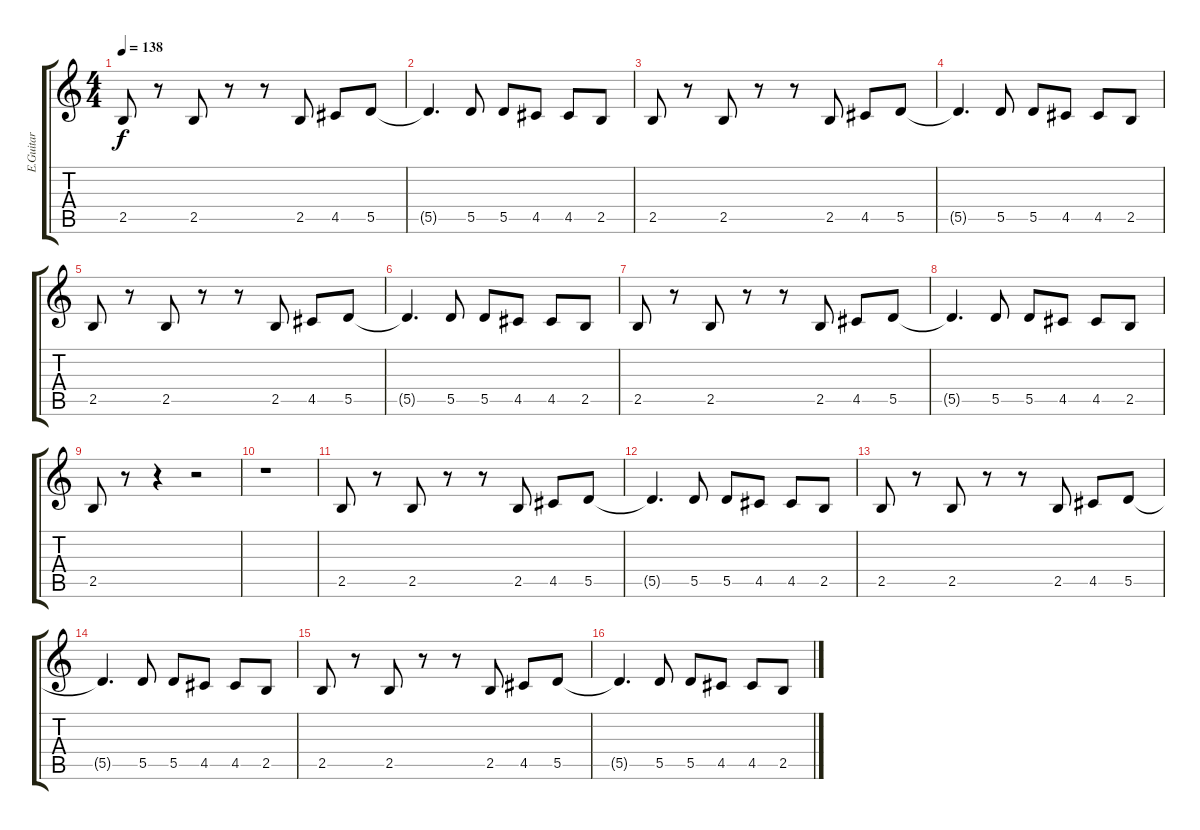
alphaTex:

\track ("E.Guitar" "E.Guitar") {instrument overdrivenguitar}
\staff {score tabs}
\tuning (E4 B3 G3 D3 A2 E2) {hide}
\ts (4 4)
\tempo 138
\clef g2
\ks c
2.5.8{dy f} r.8 2.5.8 r.8 r.8 2.5.8 4.5.8 5.5.8 |
5.5{t}.4{d} 5.5.8 5.5.8 4.5.8 4.5.8 2.5.8 |
2.5.8 r.8 2.5.8 r.8 r.8 2.5.8 4.5.8 5.5.8 |
5.5{t}.4{d} 5.5.8 5.5.8 4.5.8 4.5.8 2.5.8 |
2.5.8 r.8 2.5.8 r.8 r.8 2.5.8 4.5.8 5.5.8 |
5.5{t}.4{d} 5.5.8 5.5.8 4.5.8 4.5.8 2.5.8 |
2.5.8 r.8 2.5.8 r.8 r.8 2.5.8 4.5.8 5.5.8 |
5.5{t}.4{d} 5.5.8 5.5.8 4.5.8 4.5.8 2.5.8 |
2.5.8 r.8 r.4 r.2 |
r.1 |
2.5.8 r.8 2.5.8 r.8 r.8 2.5.8 4.5.8 5.5.8 |
5.5{t}.4{d} 5.5.8 5.5.8 4.5.8 4.5.8 2.5.8 |
2.5.8 r.8 2.5.8 r.8 r.8 2.5.8 4.5.8 5.5.8 |
5.5{t}.4{d} 5.5.8 5.5.8 4.5.8 4.5.8 2.5.8 |
2.5.8 r.8 2.5.8 r.8 r.8 2.5.8 4.5.8 5.5.8 |
5.5{t}.4{d} 5.5.8 5.5.8 4.5.8 4.5.8 2.5.8
